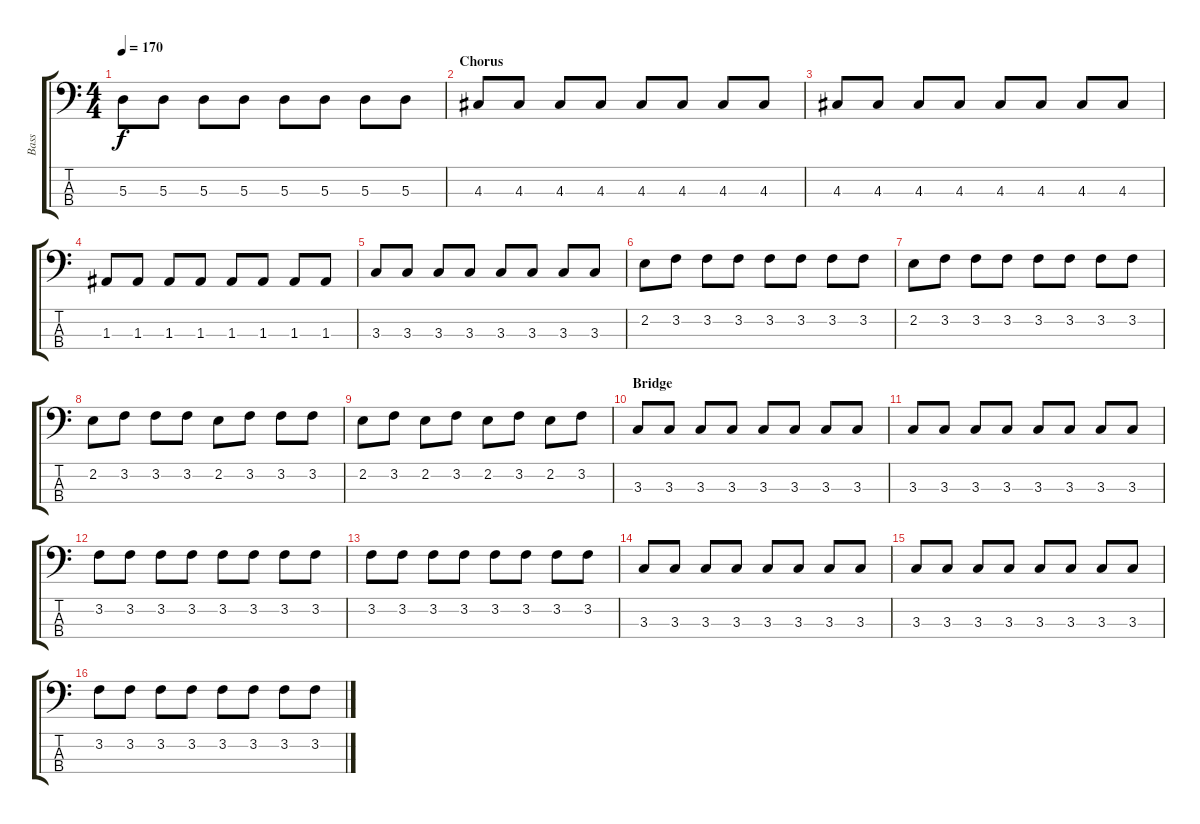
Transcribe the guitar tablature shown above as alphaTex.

\track ("Bass" "Bass") {instrument electricbassfinger}
\staff {score tabs}
\tuning (G2 D2 A1 E1) {hide}
\ts (4 4)
\tempo 170
\clef f4
\ks c
5.3.8{dy f} 5.3.8 5.3.8 5.3.8 5.3.8 5.3.8 5.3.8 5.3.8 |
\section ("" "Chorus")
4.3.8 4.3.8 4.3.8 4.3.8 4.3.8 4.3.8 4.3.8 4.3.8 |
4.3.8 4.3.8 4.3.8 4.3.8 4.3.8 4.3.8 4.3.8 4.3.8 |
1.3.8 1.3.8 1.3.8 1.3.8 1.3.8 1.3.8 1.3.8 1.3.8 |
3.3.8 3.3.8 3.3.8 3.3.8 3.3.8 3.3.8 3.3.8 3.3.8 |
2.2.8 3.2.8 3.2.8 3.2.8 3.2.8 3.2.8 3.2.8 3.2.8 |
2.2.8 3.2.8 3.2.8 3.2.8 3.2.8 3.2.8 3.2.8 3.2.8 |
2.2.8 3.2.8 3.2.8 3.2.8 2.2.8 3.2.8 3.2.8 3.2.8 |
2.2.8 3.2.8 2.2.8 3.2.8 2.2.8 3.2.8 2.2.8 3.2.8 |
\section ("" "Bridge")
3.3.8 3.3.8 3.3.8 3.3.8 3.3.8 3.3.8 3.3.8 3.3.8 |
3.3.8 3.3.8 3.3.8 3.3.8 3.3.8 3.3.8 3.3.8 3.3.8 |
3.2.8 3.2.8 3.2.8 3.2.8 3.2.8 3.2.8 3.2.8 3.2.8 |
3.2.8 3.2.8 3.2.8 3.2.8 3.2.8 3.2.8 3.2.8 3.2.8 |
3.3.8 3.3.8 3.3.8 3.3.8 3.3.8 3.3.8 3.3.8 3.3.8 |
3.3.8 3.3.8 3.3.8 3.3.8 3.3.8 3.3.8 3.3.8 3.3.8 |
3.2.8 3.2.8 3.2.8 3.2.8 3.2.8 3.2.8 3.2.8 3.2.8
